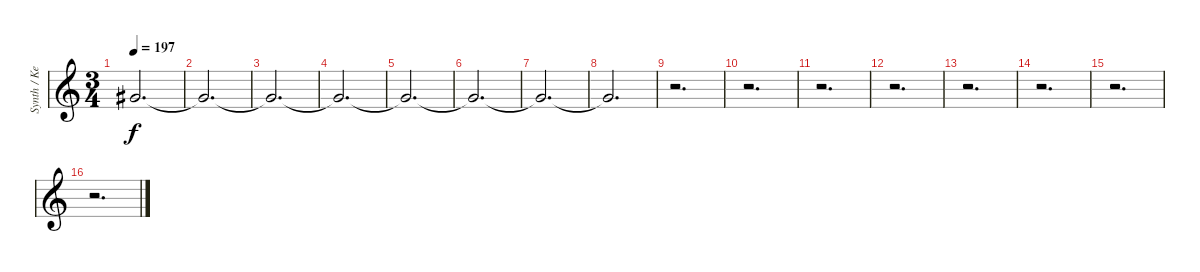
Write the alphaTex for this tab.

\track ("Synth / Keyboard I" "Synth / Ke") {instrument stringensemble1}
\staff {score}
\tuning (Eb4 Bb3 Gb3 Db3 Ab2 Db2) {hide}
\ts (3 4)
\tempo 197
\clef g2
\ks c
14.3{t}.2{d dy f volume 5} |
14.3{t}.2{d} |
14.3{t}.2{d} |
14.3{t}.2{d} |
14.3{t}.2{d volume 6} |
14.3{t}.2{d} |
14.3{t}.2{d} |
14.3{t}.2{d} |
r.2{d} |
r.2{d} |
r.2{d} |
r.2{d} |
r.2{d} |
r.2{d} |
r.2{d} |
r.2{d}
